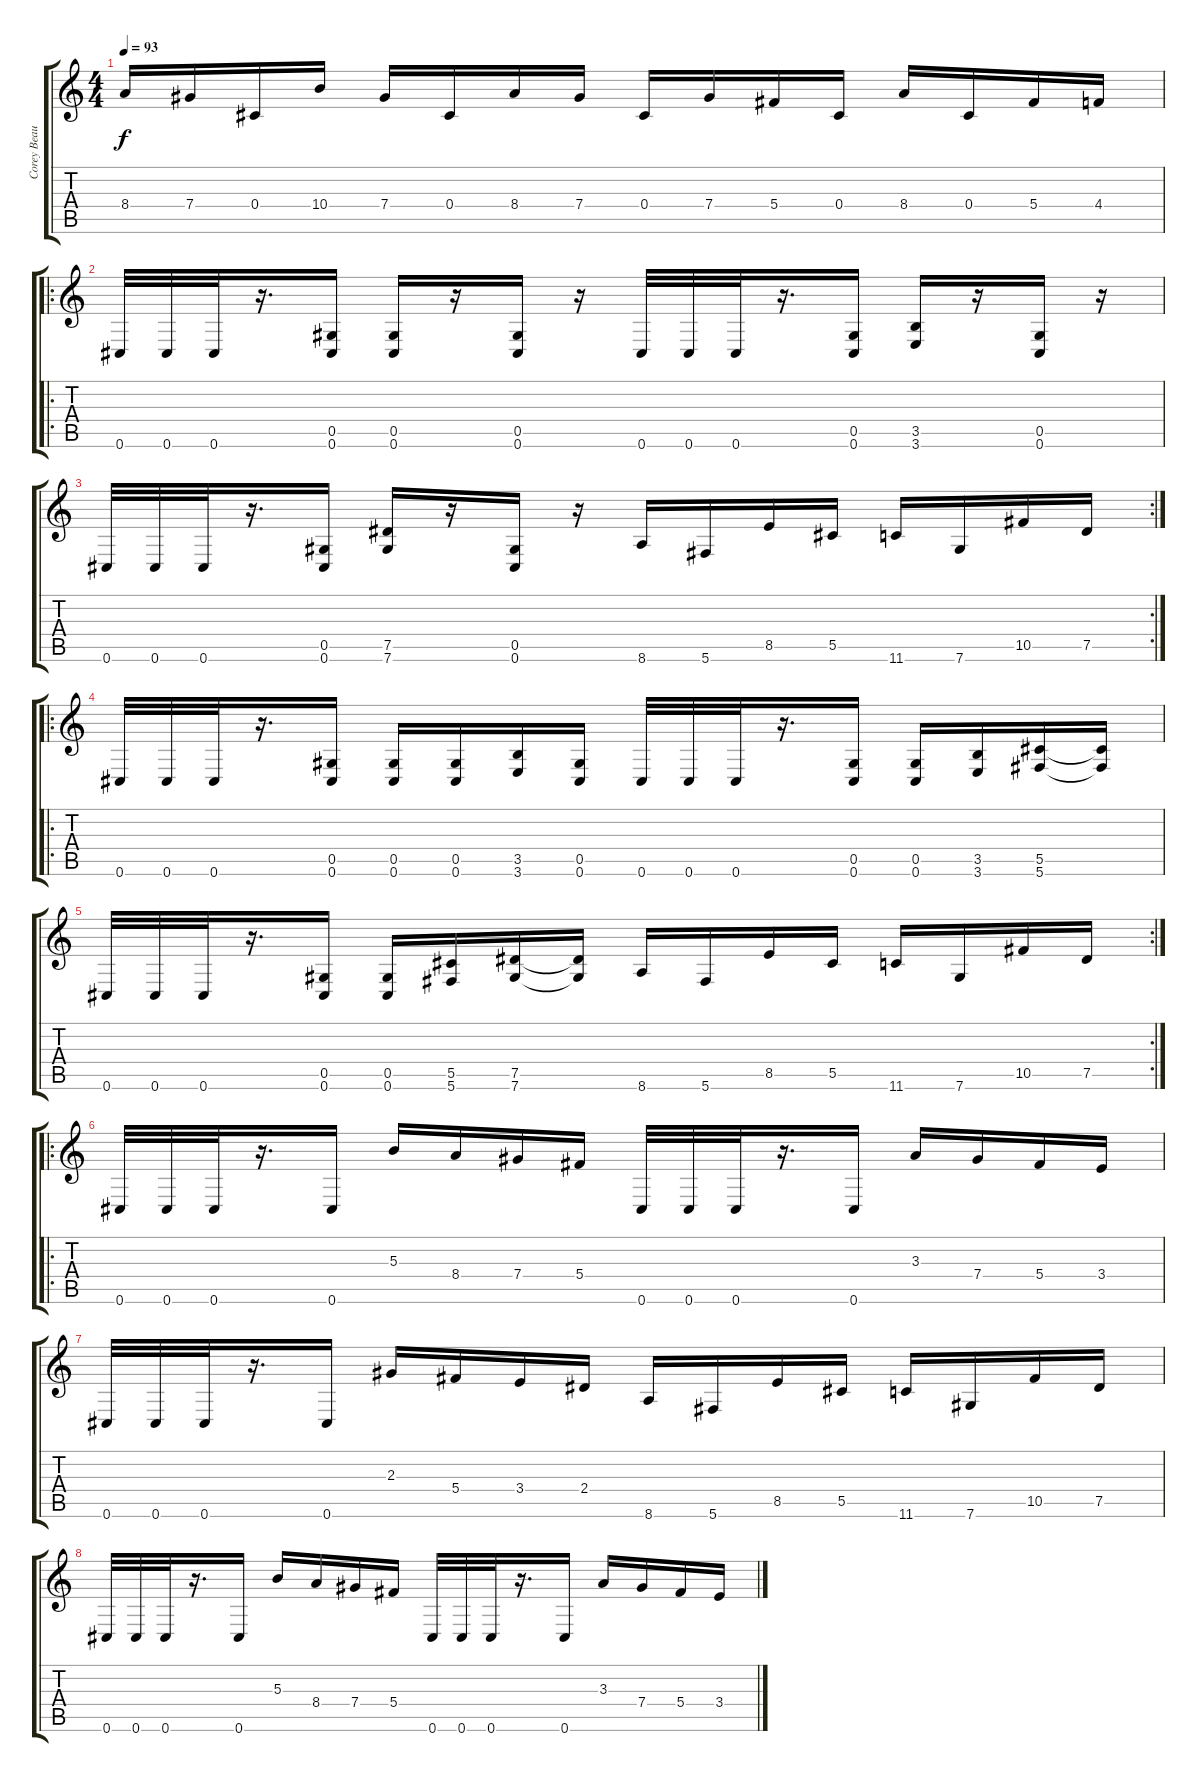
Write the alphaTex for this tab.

\track ("Corey Beaulieu " "Corey Beau") {instrument overdrivenguitar}
\staff {score tabs}
\tuning (Eb4 Bb3 Gb3 Db3 Ab2 Db2) {hide}
\ts (4 4)
\tempo 93
\clef g2
\ks c
8.4.16{dy f} 7.4.16 0.4.16 10.4.16 7.4.16 0.4.16 8.4.16 7.4.16 0.4.16 7.4.16 5.4.16 0.4.16 8.4.16 0.4.16 5.4.16 4.4.16 |
\ro
0.6.32 0.6.32 0.6.32 r.16{d} (0.5 0.6).16 (0.5 0.6).16 r.16 (0.5 0.6).16 r.16 0.6.32 0.6.32 0.6.32 r.16{d} (0.5 0.6).16 (3.5 3.6).16 r.16 (0.5 0.6).16 r.16 |
\rc 2
0.6.32 0.6.32 0.6.32 r.16{d} (0.5 0.6).16 (7.5 7.6).16 r.16 (0.5 0.6).16 r.16 8.6.16 5.6.16 8.5.16 5.5.16 11.6.16 7.6.16 10.5.16 7.5.16 |
\ro
0.6.32 0.6.32 0.6.32 r.16{d} (0.5 0.6).16 (0.5 0.6).16 (0.5 0.6).16 (3.5 3.6).16 (0.5 0.6).16 0.6.32 0.6.32 0.6.32 r.16{d} (0.5 0.6).16 (0.5 0.6).16 (3.5 3.6).16 (5.5 5.6).16 (5.5{t} 5.6{t}).16 |
\rc 2
0.6.32 0.6.32 0.6.32 r.16{d} (0.5 0.6).16 (0.5 0.6).16 (5.5 5.6).16 (7.5 7.6).16 (7.5{t} 7.6{t}).16 8.6.16 5.6.16 8.5.16 5.5.16 11.6.16 7.6.16 10.5.16 7.5.16 |
\ro
0.6.32 0.6.32 0.6.32 r.16{d} 0.6.16 5.3.16 8.4.16 7.4.16 5.4.16 0.6.32 0.6.32 0.6.32 r.16{d} 0.6.16 3.3.16 7.4.16 5.4.16 3.4.16 |
0.6.32 0.6.32 0.6.32 r.16{d} 0.6.16 2.3.16 5.4.16 3.4.16 2.4.16 8.6.16 5.6.16 8.5.16 5.5.16 11.6.16 7.6.16 10.5.16 7.5.16 |
0.6.32 0.6.32 0.6.32 r.16{d} 0.6.16 5.3.16 8.4.16 7.4.16 5.4.16 0.6.32 0.6.32 0.6.32 r.16{d} 0.6.16 3.3.16 7.4.16 5.4.16 3.4.16
